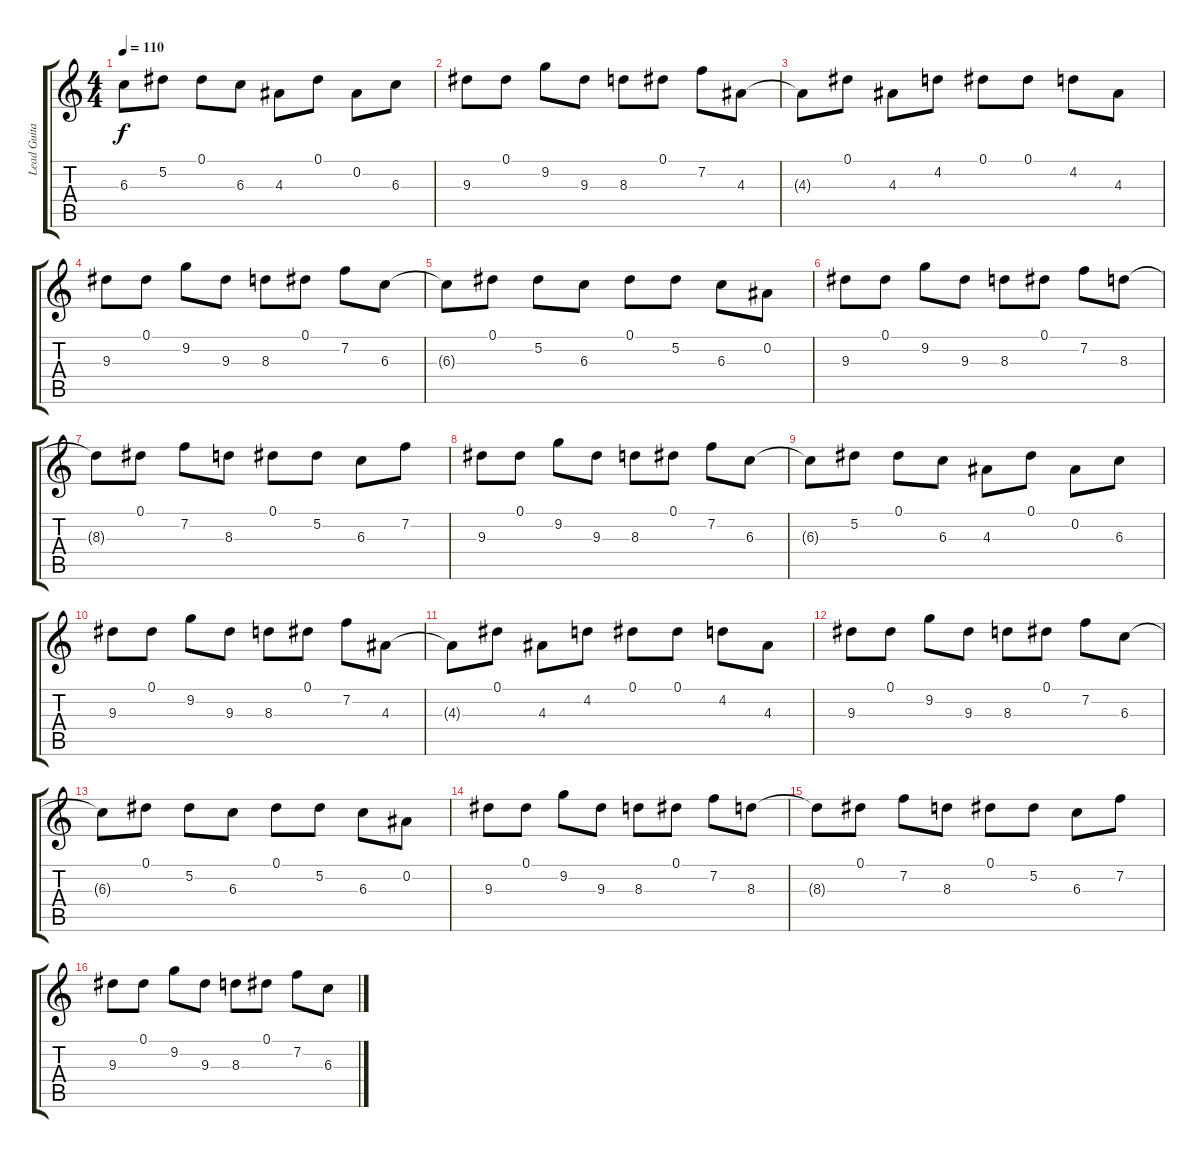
\track ("Lead Guitar" "Lead Guita") {instrument distortionguitar}
\staff {score tabs}
\tuning (Eb4 Bb3 Gb3 Db3 Ab2 Eb2) {hide}
\ts (4 4)
\tempo 110
\clef g2
\ks c
6.3{t}.8{dy f} 5.2.8 0.1.8 6.3.8 4.3.8 0.1.8 0.2.8 6.3.8 |
9.3.8 0.1.8 9.2.8 9.3.8 8.3.8 0.1.8 7.2.8 4.3.8 |
4.3{t}.8 0.1.8 4.3.8 4.2.8 0.1.8 0.1.8 4.2.8 4.3.8 |
9.3.8 0.1.8 9.2.8 9.3.8 8.3.8 0.1.8 7.2.8 6.3.8 |
6.3{t}.8 0.1.8 5.2.8 6.3.8 0.1.8 5.2.8 6.3.8 0.2.8 |
9.3.8 0.1.8 9.2.8 9.3.8 8.3.8 0.1.8 7.2.8 8.3.8 |
8.3{t}.8 0.1.8 7.2.8 8.3.8 0.1.8 5.2.8 6.3.8 7.2.8 |
9.3.8 0.1.8 9.2.8 9.3.8 8.3.8 0.1.8 7.2.8 6.3.8 |
6.3{t}.8 5.2.8 0.1.8 6.3.8 4.3.8 0.1.8 0.2.8 6.3.8 |
9.3.8 0.1.8 9.2.8 9.3.8 8.3.8 0.1.8 7.2.8 4.3.8 |
4.3{t}.8 0.1.8 4.3.8 4.2.8 0.1.8 0.1.8 4.2.8 4.3.8 |
9.3.8 0.1.8 9.2.8 9.3.8 8.3.8 0.1.8 7.2.8 6.3.8 |
6.3{t}.8 0.1.8 5.2.8 6.3.8 0.1.8 5.2.8 6.3.8 0.2.8 |
9.3.8 0.1.8 9.2.8 9.3.8 8.3.8 0.1.8 7.2.8 8.3.8 |
8.3{t}.8 0.1.8 7.2.8 8.3.8 0.1.8 5.2.8 6.3.8 7.2.8 |
9.3.8 0.1.8 9.2.8 9.3.8 8.3.8 0.1.8 7.2.8 6.3.8
